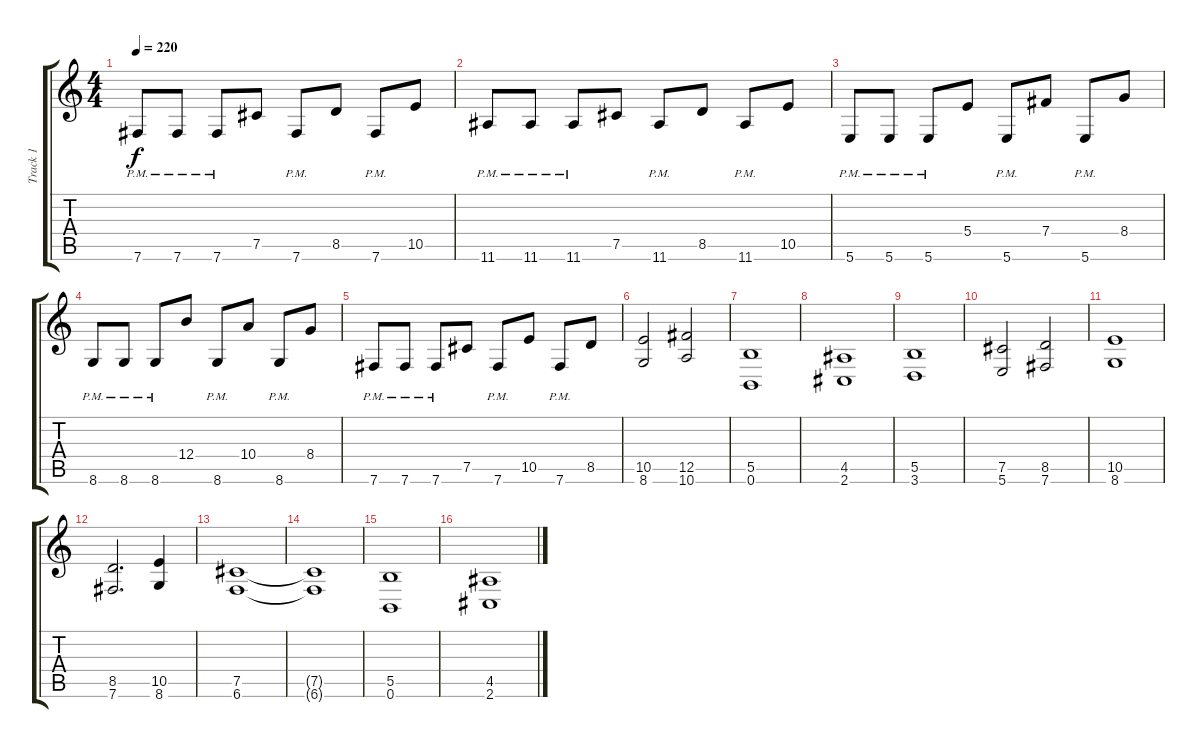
\track ("Track 1" "Track 1") {instrument distortionguitar}
\staff {score tabs}
\tuning (Db4 Ab3 E3 B2 Gb2 B1) {hide}
\ts (4 4)
\tempo 220
\clef g2
\ks c
7.6{pm}.8{dy f} 7.6{pm}.8 7.6{pm}.8 7.5.8 7.6{pm}.8 8.5.8 7.6{pm}.8 10.5.8 |
11.6{pm}.8 11.6{pm}.8 11.6{pm}.8 7.5.8 11.6{pm}.8 8.5.8 11.6{pm}.8 10.5.8 |
5.6{pm}.8 5.6{pm}.8 5.6{pm}.8 5.4.8 5.6{pm}.8 7.4.8 5.6{pm}.8 8.4.8 |
8.6{pm}.8 8.6{pm}.8 8.6{pm}.8 12.4.8 8.6{pm}.8 10.4.8 8.6{pm}.8 8.4.8 |
7.6{pm}.8 7.6{pm}.8 7.6{pm}.8 7.5.8 7.6{pm}.8 10.5.8 7.6{pm}.8 8.5.8 |
(10.5 8.6).2 (12.5 10.6).2 |
(5.5 0.6).1 |
(4.5 2.6).1 |
(5.5 3.6).1 |
(7.5 5.6).2 (8.5 7.6).2 |
(10.5 8.6).1 |
(8.5 7.6).2{d} (10.5 8.6).4 |
(7.5 6.6).1 |
(7.5{t} 6.6{t}).1 |
(5.5 0.6).1 |
(4.5 2.6).1
